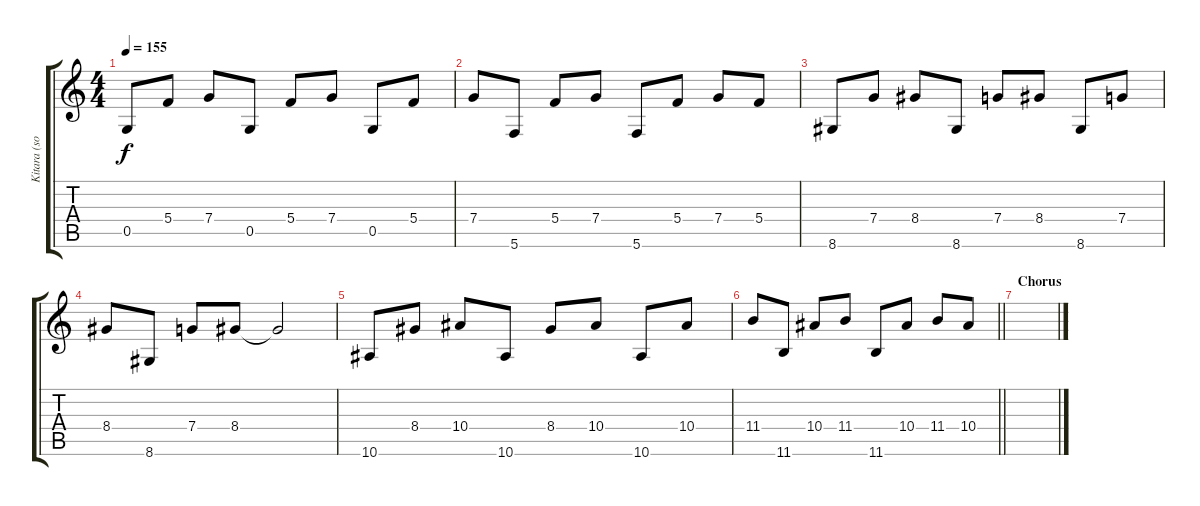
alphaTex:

\track ("Kitara (soolo)" "Kitara (so") {instrument distortionguitar}
\staff {score tabs}
\tuning (D4 A3 F3 C3 G2 C2) {hide}
\ts (4 4)
\tempo 155
\clef g2
\ks c
0.5.8{dy f} 5.4.8 7.4.8 0.5.8 5.4.8 7.4.8 0.5.8 5.4.8 |
7.4.8 5.6.8 5.4.8 7.4.8 5.6.8 5.4.8 7.4.8 5.4.8 |
8.6.8 7.4.8 8.4.8 8.6.8 7.4.8 8.4.8 8.6.8 7.4.8 |
8.4.8 8.6.8 7.4.8 8.4.8 8.4{t}.2 |
10.6.8 8.4.8 10.4.8 10.6.8 8.4.8 10.4.8 10.6.8 10.4.8 |
\barLineRight lightlight
11.4.8 11.6.8 10.4.8 11.4.8 11.6.8 10.4.8 11.4.8 10.4.8 |
\section ("" "Chorus")
